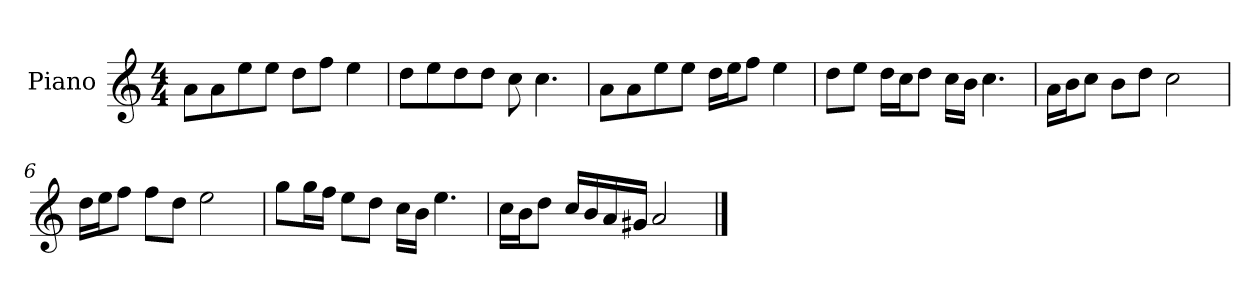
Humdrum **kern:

**kern
*part1
*staff1
*I"Piano
*I'P-no
*clefG2
*k[]
*M4/4
*MM90
=1
8a\L
8a\
8ee\
8ee\J
8dd\L
8ff\J
4ee\
=2
8dd\L
8ee\
8dd\
8dd\J
8cc\
4.cc\
=3
8a\L
8a\
8ee\
8ee\J
16dd\LL
16ee\J
8ff\J
4ee\
=4
8dd\L
8ee\J
16dd\LL
16cc\J
8dd\J
16cc\LL
16b\JJ
4.cc\
=5
16a\LL
16b\J
8cc\J
8b\L
8dd\J
2cc\
!!LO:LB:g=z
=6
16dd\LL
16ee\J
8ff\J
8ff\L
8dd\J
2ee\
=7
8gg\L
16gg\L
16ff\JJ
8ee\L
8dd\J
16cc\LL
16b\JJ
4.ee\
=8
16cc\LL
16b\J
8dd\J
16cc/LL
16b/
16a/
16g#X/JJ
2a/
==
*-
